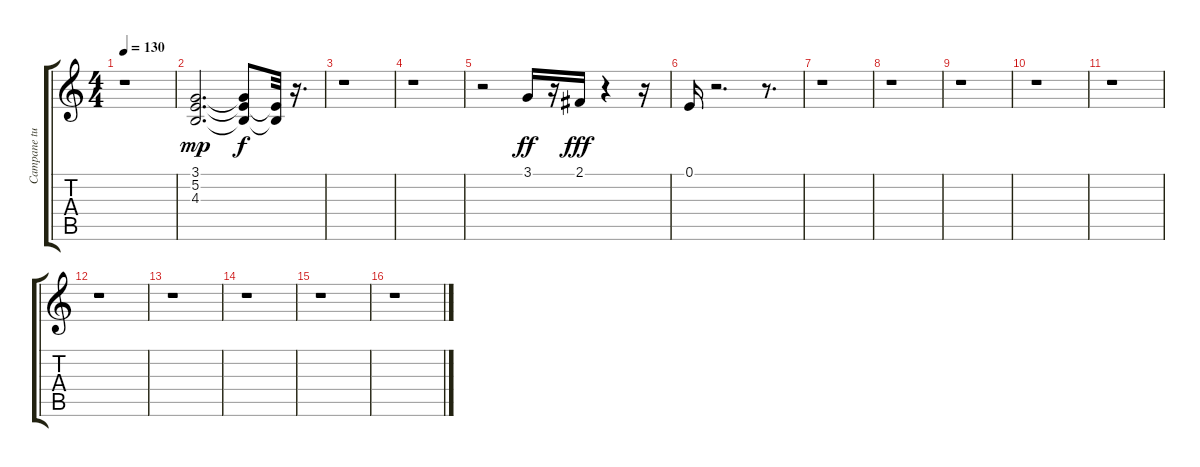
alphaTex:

\track ("Campane tubulari" "Campane tu") {instrument tubularbells}
\staff {score tabs}
\tuning (E4 B3 G3 D3 A2 E2) {hide}
\ts (4 4)
\tempo 130
\clef g2
\ks c
r.1{dy mp instrument tubularbells} |
(3.1 5.2 4.3).2{d} (3.1{t} 5.2{t} 4.3{t}).8{dy f} (5.2{t} 4.3{t}).32 r.16{d} |
r.1 |
r.1 |
r.2 3.1.16{dy ff} r.16 2.1.16{dy fff} r.4 r.16 |
0.1.16 r.2{d} r.8{d} |
r.1 |
r.1 |
r.1 |
r.1 |
r.1 |
r.1 |
r.1 |
r.1 |
r.1 |
r.1
